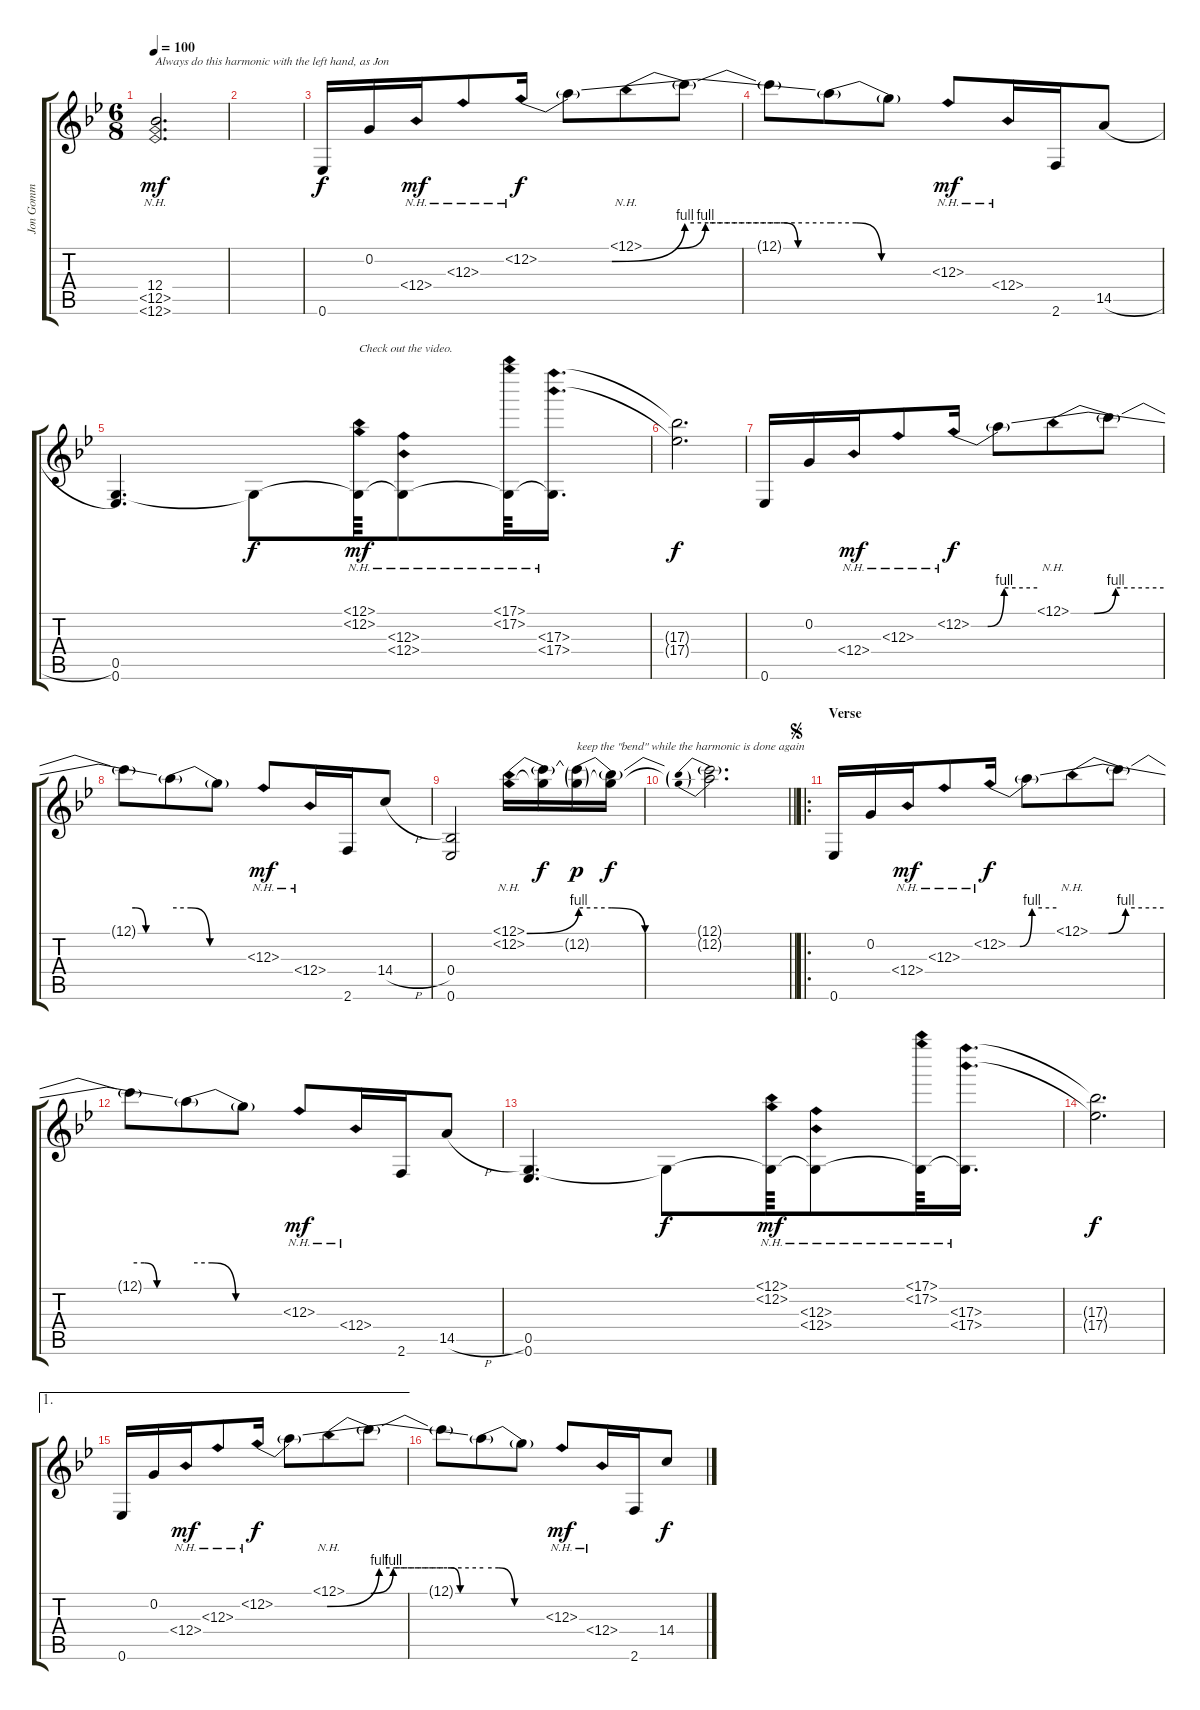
\track ("Jon Gomm" "Jon Gomm") {instrument acousticguitarsteel}
\staff {score tabs}
\tuning (Bb3 G3 F3 Bb2 G2 Eb2) {hide}
\ts (6 8)
\tempo 100
\clef g2
\ks bb
(12.4 12.5{nh} 12.6{nh}).2{d txt "Always do this harmonic with the left hand, as Jon" dy mf} |
|
0.6.16{dy f} 0.2.16 12.4{nh}.16{dy mf} 12.3{nh}.8 12.2{be (custom 0 0 15 0 30 4 60 4) nh}.16{dy f} 12.2{t}.8 12.1{be (custom 0 0 15 0 29 4 60 4) nh}.8 12.1{t}.8 |
12.1{be (custom 0 4 15 4 30 0 60 0) t}.8 12.2{be (custom 0 4 15 4 30 0 60 0) t}.8 12.2{t}.8 12.3{nh}.8{dy mf} 12.4{nh}.16 2.6.16 14.5{h}.8 |
(0.5 0.6).4{d} 0.5{t}.8{dy f} (12.1{nh} 12.2{nh} 0.5{t}).64{txt "Check out the video." dy mf} (12.3{nh} 12.4{nh} 0.5{t}).8 (17.1{nh} 17.2{nh} 0.5{t}).64 (17.3{nh} 17.4{nh} 0.5{t}).16{d} |
(17.3{t} 17.4{t}).2{d dy f} |
0.6.16 0.2.16 12.4{nh}.16{dy mf} 12.3{nh}.8 12.2{be (custom 0 0 15 0 30 4 60 4) nh}.16{dy f} 12.2{t}.8 12.1{be (custom 0 0 15 0 29 4 60 4) nh}.8 12.1{t}.8 |
12.1{be (custom 0 4 15 4 30 0 60 0) t}.8 12.2{be (custom 0 4 15 4 30 0 60 0) t}.8 12.2{t}.8 12.3{nh}.8{dy mf} 12.4{nh}.16 2.6.16 14.4{h}.8 |
(0.4 0.6).2 (12.1{be (bend 0 0 60 4) nh} 12.2{nh}).16 (12.1{t} 12.2{t}).16{dy f} (12.1{be (custom 0 4 15 4 30 0 60 0) t} 12.2{g}).16{txt "keep the \"bend\" while the harmonic is done again" dy p} (12.1{t} 12.2{t}).16{dy f} |
\barLineRight lightlight
(12.1{be (prebend 0 4 60 4) t} 12.2{be (prebend 0 4 60 4) t}).2{d} |
\ro
\section ("" "Verse")
\jump segno
0.6.16 0.2.16 12.4{nh}.16{dy mf} 12.3{nh}.8 12.2{be (custom 0 0 15 0 30 4 60 4) nh}.16{dy f} 12.2{t}.8 12.1{be (custom 0 0 15 0 29 4 60 4) nh}.8 12.1{t}.8 |
12.1{be (custom 0 4 15 4 30 0 60 0) t}.8 12.2{be (custom 0 4 15 4 30 0 60 0) t}.8 12.2{t}.8 12.3{nh}.8{dy mf} 12.4{nh}.16 2.6.16 14.5{h}.8 |
(0.5 0.6).4{d} 0.5{t}.8{dy f} (12.1{nh} 12.2{nh} 0.5{t}).64{dy mf} (12.3{nh} 12.4{nh} 0.5{t}).8 (17.1{nh} 17.2{nh} 0.5{t}).64 (17.3{nh} 17.4{nh} 0.5{t}).16{d} |
(17.3{t} 17.4{t}).2{d dy f} |
\ae 1
0.6.16 0.2.16 12.4{nh}.16{dy mf} 12.3{nh}.8 12.2{be (custom 0 0 15 0 30 4 60 4) nh}.16{dy f} 12.2{t}.8 12.1{be (custom 0 0 15 0 29 4 60 4) nh}.8 12.1{t}.8 |
12.1{be (custom 0 4 15 4 30 0 60 0) t}.8 12.2{be (custom 0 4 15 4 30 0 60 0) t}.8 12.2{t}.8 12.3{nh}.8{dy mf} 12.4{nh}.16 2.6.16 14.4{h}.8{dy f}
